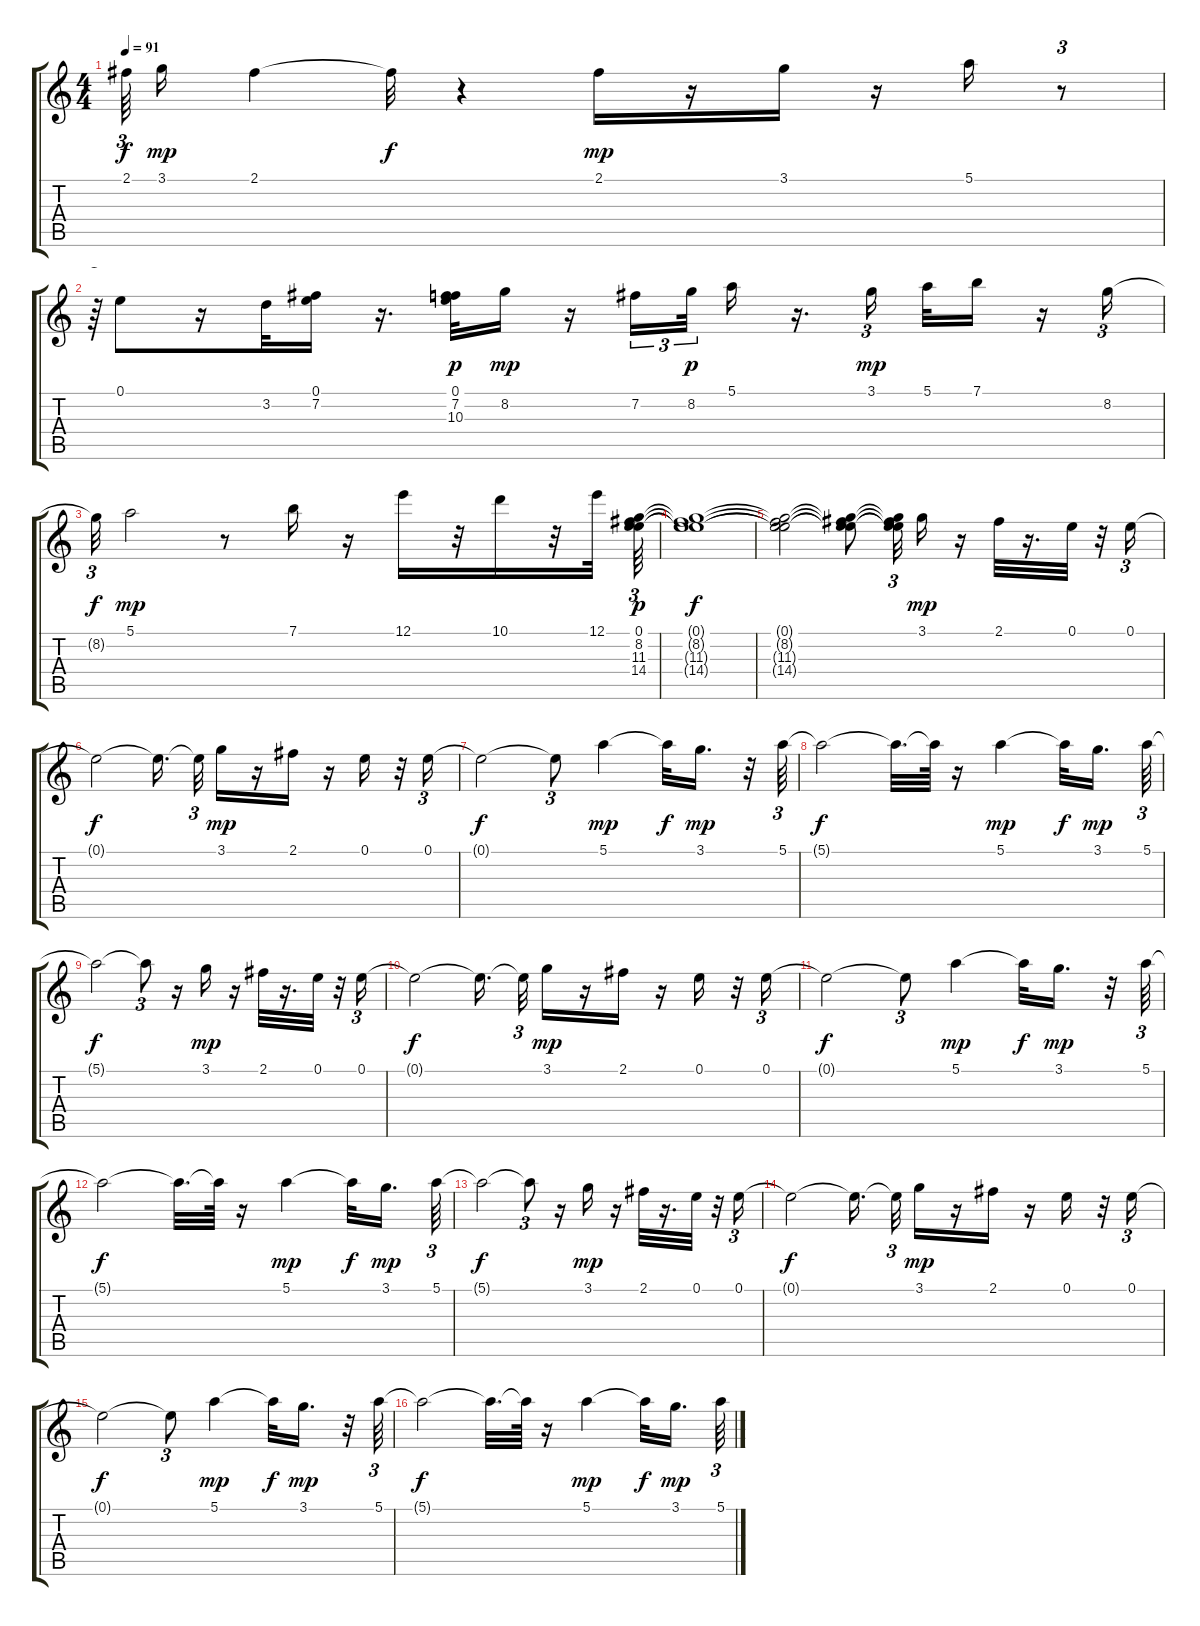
\track "" {instrument overdrivenguitar}
\staff {score tabs}
\tuning (E4 B3 G3 D3 A2 E2) {hide}
\ts (4 4)
\tempo 91
\clef g2
\ks c
2.1{t}.64{tu (3 2) dy f} 3.1.16{dy mp} 2.1.4 2.1{t}.32{dy f} r.4 2.1.16{dy mp} r.16 3.1.16 r.16 5.1.16 r.8{tu (3 2)} |
r.64{tu (3 2)} 0.1.8 r.16 3.2.32 (0.1 7.2).16 r.16{d} (0.1 7.2 10.3).32{dy p} 8.2.16{dy mp} r.16 7.2.16{tu (3 2)} 8.2.32{tu (3 2) dy p beam splitsecondary} 5.1.16 r.16{d} 3.1.16{tu (3 2) dy mp beam splitsecondary} 5.1.32 7.1.16 r.16 8.2.16{tu (3 2)} |
8.2{t}.32{tu (3 2) dy f} 5.1.2{dy mp} r.8 7.1.16 r.16 12.1.16 r.32 10.1.16 r.32 12.1.32 (0.1 8.2 11.3 14.4).64{tu (3 2) dy p} |
(0.1{t} 8.2{t} 11.3{t} 14.4{t}).1{dy f} |
(0.1{t} 8.2{t} 11.3{t} 14.4{t}).2 (0.1{t} 8.2{t} 11.3{t} 14.4{t}).8 (0.1{t} 8.2{t} 11.3{t} 14.4{t}).32{tu (3 2) beam splitsecondary} 3.1.16{dy mp} r.16 2.1.32 r.16{d} 0.1.32 r.32 0.1.16{tu (3 2)} |
0.1{t}.2{dy f} 0.1{t}.16{d beam splitsecondary} 0.1{t}.32{tu (3 2)} 3.1.16{dy mp} r.16 2.1.16 r.16 0.1.16 r.32 0.1.16{tu (3 2)} |
0.1{t}.2{dy f} 0.1{t}.8{tu (3 2)} 5.1.4{dy mp} 5.1{t}.32{dy f} 3.1.16{d dy mp} r.32 5.1.64{tu (3 2)} |
5.1{t}.2{dy f} 5.1{t}.32{d} 5.1{t}.64 r.16 5.1.4{dy mp} 5.1{t}.32{dy f} 3.1.16{d dy mp} 5.1.64{tu (3 2)} |
5.1{t}.2{dy f} 5.1{t}.8{tu (3 2)} r.16 3.1.16{dy mp} r.16 2.1.32 r.16{d} 0.1.32 r.32 0.1.16{tu (3 2)} |
0.1{t}.2{dy f} 0.1{t}.16{d beam splitsecondary} 0.1{t}.32{tu (3 2)} 3.1.16{dy mp} r.16 2.1.16 r.16 0.1.16 r.32 0.1.16{tu (3 2)} |
0.1{t}.2{dy f} 0.1{t}.8{tu (3 2)} 5.1.4{dy mp} 5.1{t}.32{dy f} 3.1.16{d dy mp} r.32 5.1.64{tu (3 2)} |
5.1{t}.2{dy f} 5.1{t}.32{d} 5.1{t}.64 r.16 5.1.4{dy mp} 5.1{t}.32{dy f} 3.1.16{d dy mp} 5.1.64{tu (3 2)} |
5.1{t}.2{dy f} 5.1{t}.8{tu (3 2)} r.16 3.1.16{dy mp} r.16 2.1.32 r.16{d} 0.1.32 r.32 0.1.16{tu (3 2)} |
0.1{t}.2{dy f} 0.1{t}.16{d beam splitsecondary} 0.1{t}.32{tu (3 2)} 3.1.16{dy mp} r.16 2.1.16 r.16 0.1.16 r.32 0.1.16{tu (3 2)} |
0.1{t}.2{dy f} 0.1{t}.8{tu (3 2)} 5.1.4{dy mp} 5.1{t}.32{dy f} 3.1.16{d dy mp} r.32 5.1.64{tu (3 2)} |
5.1{t}.2{dy f} 5.1{t}.32{d} 5.1{t}.64 r.16 5.1.4{dy mp} 5.1{t}.32{dy f} 3.1.16{d dy mp} 5.1.64{tu (3 2)}
